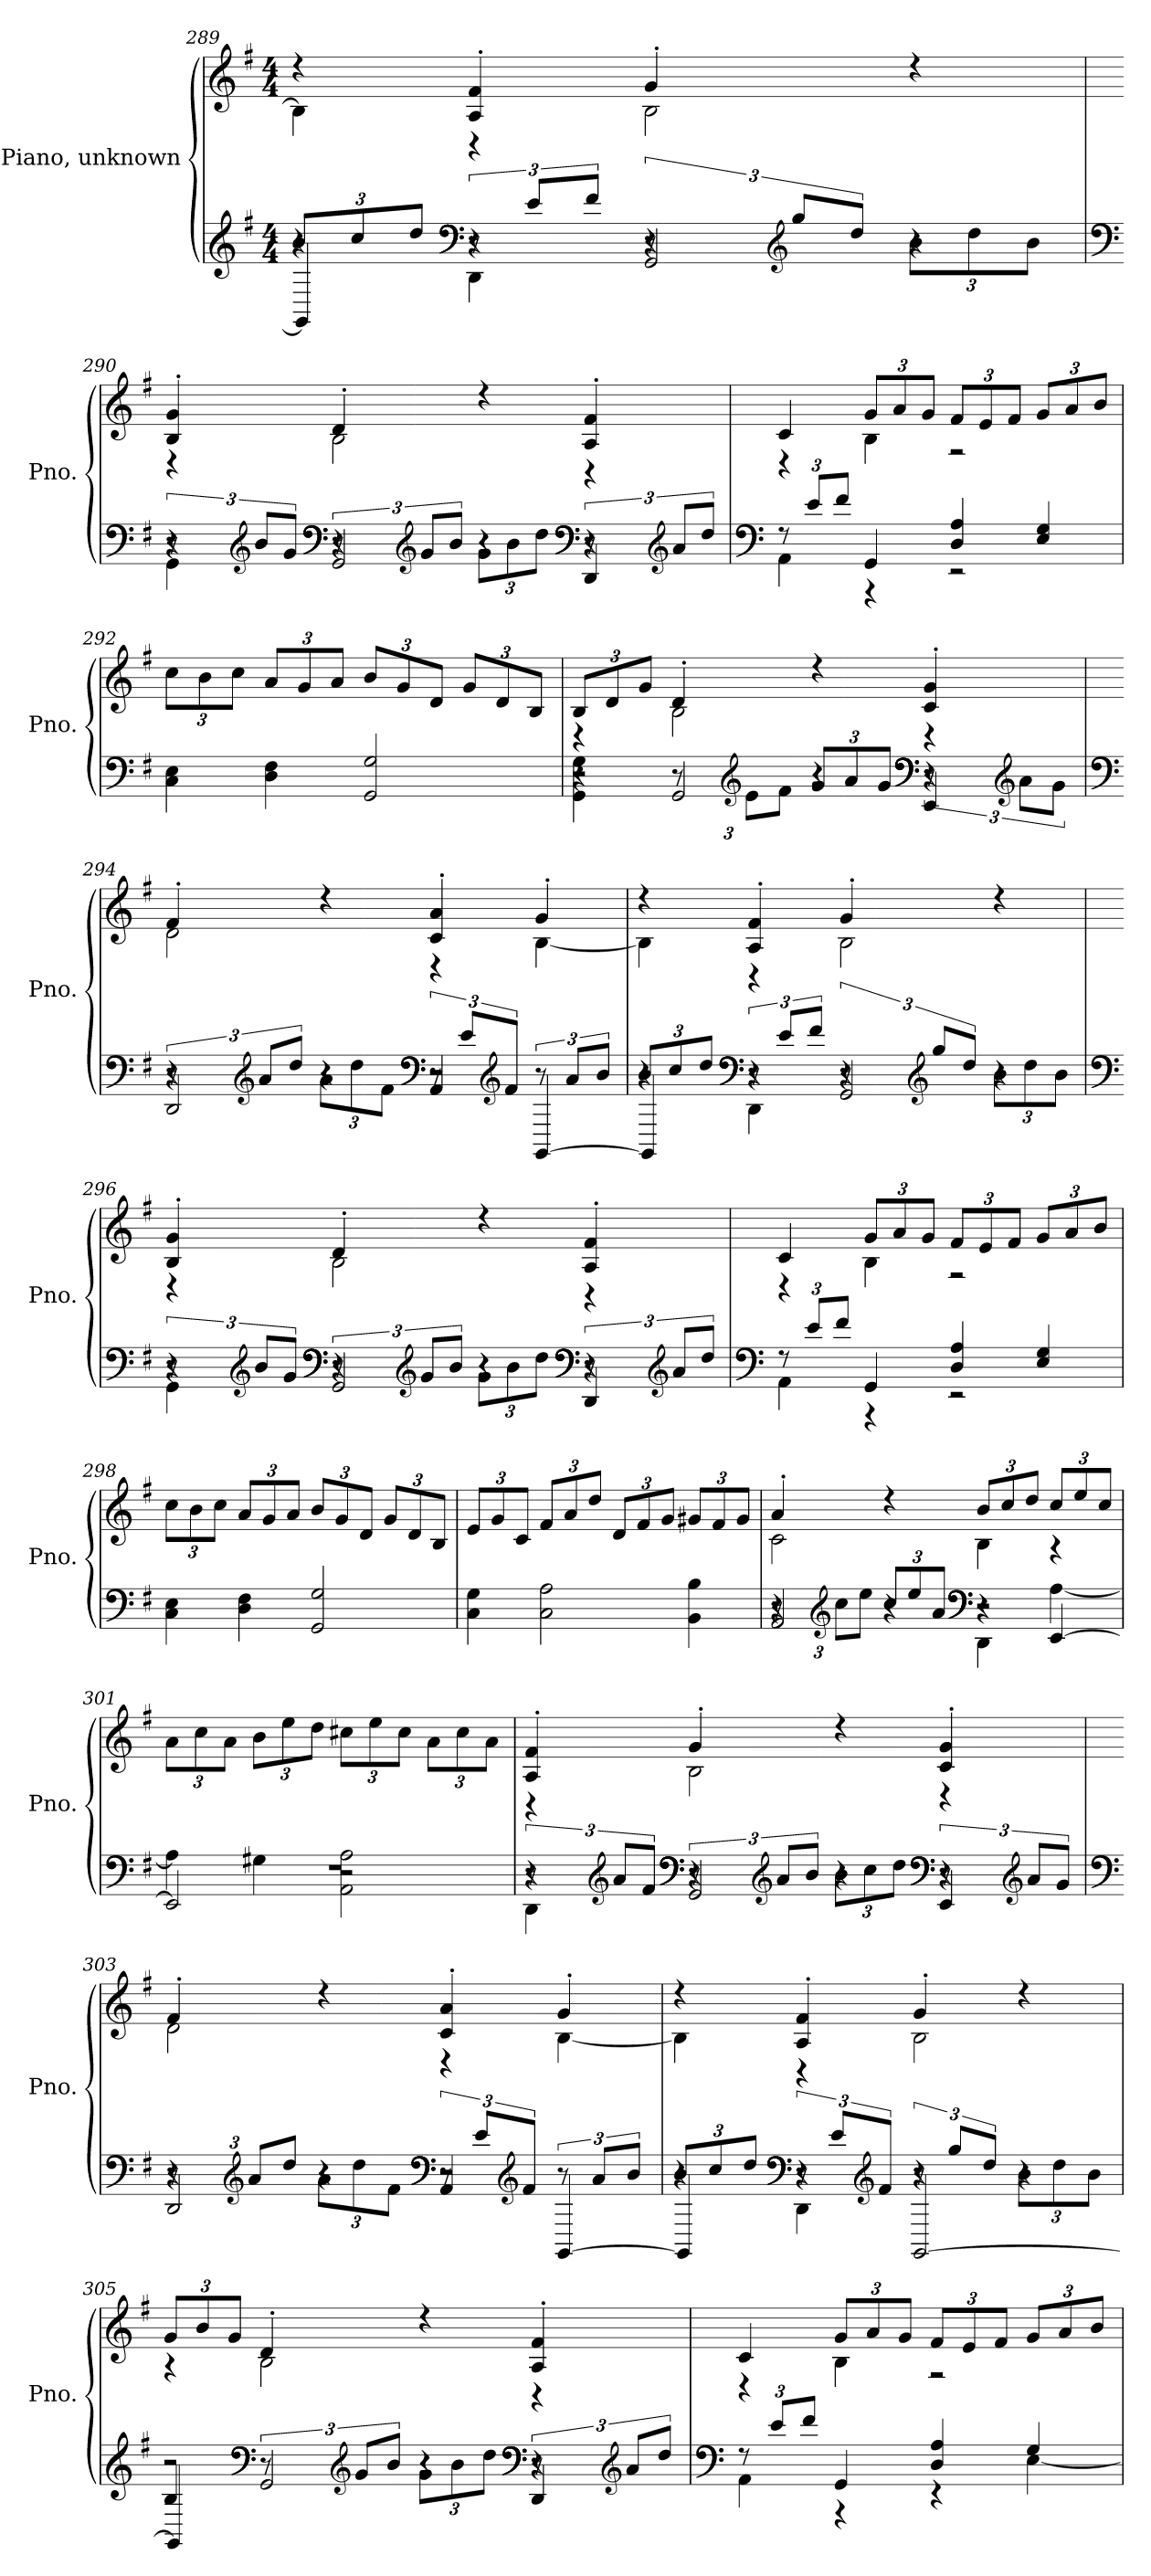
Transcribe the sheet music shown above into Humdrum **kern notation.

**kern	**kern
*part1	*part1
*staff2	*staff1
*I"Piano, unknown	*
*I'Pno.	*
*clefG2	*clefG2
*k[f#]	*k[f#]
*M4/4	*M4/4
*Xbrackettup	*
=289	=289
*^	*^
*	*^	*	*
12b/L	4r	4GG/]	4r	4B\]
12cc/	.	.	.	.
12dd/J	.	.	.	.
*clefF4	*	*	*	*
*brackettup	*	*	*	*
12r	4DD\	4r	4A/' 4f#/'	4r
12e/L	.	.	.	.
12f#/J	.	.	.	.
12r	4r	2GG/	4g'/	2B\
*clefG2	*	*	*	*
12gg/L	.	.	.	.
12dd/J	.	.	.	.
*	*Xbrackettup	*	*	*
4r	12b\L	.	4r	.
.	12dd\	.	.	.
.	12b\J	.	.	.
!!LO:LB:g=z	!!
=290	=290	=290	=290	=290
*clefF4	*	*	*	*
*brackettup	*	*	*	*
12r	4GG\	4r	4B/' 4g/'	4r
*clefG2	*	*	*	*
12b/L	.	.	.	.
12g/J	.	.	.	.
*clefF4	*	*	*	*
12r	4r	2GG/	4d'/	2B\
*clefG2	*	*	*	*
12g/L	.	.	.	.
12b/J	.	.	.	.
*	*Xbrackettup	*	*	*
4r	12g\L	.	4r	.
.	12b\	.	.	.
.	12dd\J	.	.	.
*clefF4	*	*	*	*
*brackettup	*	*	*	*
12r	4r	4DD/	4A/' 4f#/'	4r
*clefG2	*	*	*	*
12a/L	.	.	.	.
12dd/J	.	.	.	.
*v	*v	*v	*	*
=291	=291	=291
*clefF4	*	*
*^	*	*
12r	4AA\	4c/	4r
12e/L	.	.	.
12f#/J	.	.	.
*	*	*Xbrackettup	*
4GG/	4r	12g/L	4B\
.	.	12a/	.
.	.	12g/J	.
4D/ 4A/	2r	12f#/L	2r
.	.	12e/	.
.	.	12f#/J	.
4E/ 4G/	.	12g/L	.
.	.	12a/	.
.	.	12b/J	.
*v	*v	*	*
*	*v	*v
!!LO:LB:g=z
=292	=292
4C\ 4E\	12cc\L
.	12b\
.	12cc\J
4D\ 4F#\	12a/L
.	12g/
.	12a/J
2GG/ 2G/	12b/L
.	12g/
.	12d/J
.	12g/L
.	12d/
.	12B/J
=293	=293
*^	*^
*	*^	*	*
2r	4GG\ 4G\	4r	12B/L	4r
.	.	.	12d/	.
.	.	.	12g/J	.
.	12r	2GG/	4d'/	2B\
*clefG2	*	*	*	*
.	12e\L	.	.	.
.	12f#\J	.	.	.
*Xbrackettup	*	*	*	*
12g/L	4r	.	4r	.
12a/	.	.	.	.
12g/J	.	.	.	.
*clefF4	*	*	*	*
*	*brackettup	*	*	*
4r	12r	4EE/	4c/' 4g/'	4r
*clefG2	*	*	*	*
.	12a\L	.	.	.
.	12g\J	.	.	.
!!LO:LB:g=z	!!
=294	=294	=294	=294	=294
*clefF4	*	*	*	*
12r	4r	2DD/	4f#'/	2d\
*clefG2	*	*	*	*
12a/L	.	.	.	.
12dd/J	.	.	.	.
*	*Xbrackettup	*	*	*
4r	12a\L	.	4r	.
.	12dd\	.	.	.
.	12f#\J	.	.	.
*clefF4	*	*	*	*
*brackettup	*	*	*	*
12r	2r	4AA/	4c/' 4a/'	4r
12e/L	.	.	.	.
*clefG2	*	*	*	*
12f#/J	.	.	.	.
12r	.	[4GG/	4g'/	[4B\
12a/L	.	.	.	.
12b/J	.	.	.	.
=295	=295	=295	=295	=295
*Xbrackettup	*	*	*	*
12b/L	4r	4GG/]	4r	4B\]
12cc/	.	.	.	.
12dd/J	.	.	.	.
*clefF4	*	*	*	*
*brackettup	*	*	*	*
12r	4DD\	4r	4A/' 4f#/'	4r
12e/L	.	.	.	.
12f#/J	.	.	.	.
12r	4r	2GG/	4g'/	2B\
*clefG2	*	*	*	*
12gg/L	.	.	.	.
12dd/J	.	.	.	.
*	*Xbrackettup	*	*	*
4r	12b\L	.	4r	.
.	12dd\	.	.	.
.	12b\J	.	.	.
!!LO:LB:g=z	!!
=296	=296	=296	=296	=296
*clefF4	*	*	*	*
*brackettup	*	*	*	*
12r	4GG\	4r	4B/' 4g/'	4r
*clefG2	*	*	*	*
12b/L	.	.	.	.
12g/J	.	.	.	.
*clefF4	*	*	*	*
12r	4r	2GG/	4d'/	2B\
*clefG2	*	*	*	*
12g/L	.	.	.	.
12b/J	.	.	.	.
*	*Xbrackettup	*	*	*
4r	12g\L	.	4r	.
.	12b\	.	.	.
.	12dd\J	.	.	.
*clefF4	*	*	*	*
*brackettup	*	*	*	*
12r	4r	4DD/	4A/' 4f#/'	4r
*clefG2	*	*	*	*
12a/L	.	.	.	.
12dd/J	.	.	.	.
*v	*v	*v	*	*
=297	=297	=297
*clefF4	*	*
*^	*	*
12r	4AA\	4c/	4r
12e/L	.	.	.
12f#/J	.	.	.
4GG/	4r	12g/L	4B\
.	.	12a/	.
.	.	12g/J	.
4D/ 4A/	2r	12f#/L	2r
.	.	12e/	.
.	.	12f#/J	.
4E/ 4G/	.	12g/L	.
.	.	12a/	.
.	.	12b/J	.
*v	*v	*	*
*	*v	*v
!!LO:PB:g=z
=298	=298
4C\ 4E\	12cc\L
.	12b\
.	12cc\J
4D\ 4F#\	12a/L
.	12g/
.	12a/J
2GG/ 2G/	12b/L
.	12g/
.	12d/J
.	12g/L
.	12d/
.	12B/J
=299	=299
4C\ 4G\	12e/L
.	12g/
.	12c/J
2C\ 2A\	12f#/L
.	12a/
.	12dd/J
.	12d/L
.	12f#/
.	12g/J
4BB\ 4B\	12g#X/L
.	12f#/
.	12g#/J
=300	=300
*^	*^
*	*^	*	*
4r	12r	2AA/	4a'/	2c\
*clefG2	*	*	*	*
.	12cc\L	.	.	.
.	12ee\J	.	.	.
*Xbrackettup	*	*	*	*
12cc/L	4r	.	4r	.
12ee/	.	.	.	.
12a/J	.	.	.	.
*clefF4	*	*	*	*
2r	4DD\	4r	12b/L	4B\
.	.	.	12cc/	.
.	.	.	12dd/J	.
.	[4A\	[4EE/	12cc/L	4r
.	.	.	12ee/	.
.	.	.	12cc/J	.
*	*	*	*v	*v
!!LO:LB:g=z
=301	=301	=301	=301
1r	4A\]	2EE/]	12a\L
.	.	.	12cc\
.	.	.	12a\J
.	4G#X\	.	12b\L
.	.	.	12ee\
.	.	.	12dd\J
.	2AA\ 2A\	2r	12cc#X\L
.	.	.	12ee\
.	.	.	12cc#\J
.	.	.	12a\L
.	.	.	12cc#\
.	.	.	12a\J
=302	=302	=302	=302
*brackettup	*	*	*
*	*	*	*^
12r	4DD\	4r	4A/' 4f#/'	4r
*clefG2	*	*	*	*
12a/L	.	.	.	.
12f#/J	.	.	.	.
*clefF4	*	*	*	*
12r	4r	2GG/	4g'/	2B\
*clefG2	*	*	*	*
12a/L	.	.	.	.
12b/J	.	.	.	.
*	*Xbrackettup	*	*	*
4r	12b\L	.	4r	.
.	12cc\	.	.	.
.	12dd\J	.	.	.
*clefF4	*	*	*	*
*brackettup	*	*	*	*
12r	4r	4EE/	4c/' 4g/'	4r
*clefG2	*	*	*	*
12a/L	.	.	.	.
12g/J	.	.	.	.
!!LO:LB:g=z	!!
=303	=303	=303	=303	=303
*clefF4	*	*	*	*
12r	4r	2DD/	4f#'/	2d\
*clefG2	*	*	*	*
12a/L	.	.	.	.
12dd/J	.	.	.	.
*	*Xbrackettup	*	*	*
4r	12a\L	.	4r	.
.	12dd\	.	.	.
.	12f#\J	.	.	.
*clefF4	*	*	*	*
*brackettup	*	*	*	*
12r	2r	4AA/	4c/' 4a/'	4r
12e/L	.	.	.	.
*clefG2	*	*	*	*
12f#/J	.	.	.	.
12r	.	[4GG/	4g'/	[4B\
12a/L	.	.	.	.
12b/J	.	.	.	.
=304	=304	=304	=304	=304
*Xbrackettup	*	*	*	*
12b/L	4r	4GG/]	4r	4B\]
12cc/	.	.	.	.
12dd/J	.	.	.	.
*clefF4	*	*	*	*
*brackettup	*	*	*	*
12r	4DD\	4r	4A/' 4f#/'	4r
12e/L	.	.	.	.
*clefG2	*	*	*	*
12f#/J	.	.	.	.
12r	4r	[2GG/	4g'/	2B\
12gg/L	.	.	.	.
12dd/J	.	.	.	.
*	*Xbrackettup	*	*	*
4r	12b\L	.	4r	.
.	12dd\	.	.	.
.	12b\J	.	.	.
!!LO:LB:g=z	!!
=305	=305	=305	=305	=305
4B/	2r	4GG/]	12g/L	4r
.	.	.	12b/	.
.	.	.	12g/J	.
*clefF4	*	*	*	*
*brackettup	*	*	*	*
12r	.	2GG/	4d'/	2B\
*clefG2	*	*	*	*
12g/L	.	.	.	.
12b/J	.	.	.	.
*	*Xbrackettup	*	*	*
4r	12g\L	.	4r	.
.	12b\	.	.	.
.	12dd\J	.	.	.
*clefF4	*	*	*	*
*brackettup	*	*	*	*
12r	4r	4DD/	4A/' 4f#/'	4r
*clefG2	*	*	*	*
12a/L	.	.	.	.
12dd/J	.	.	.	.
*v	*v	*v	*	*
=306	=306	=306
*clefF4	*	*
*^	*	*
12r	4AA\	4c/	4r
12e/L	.	.	.
12f#/J	.	.	.
4GG/	4r	12g/L	4B\
.	.	12a/	.
.	.	12g/J	.
4D/ 4A/	4r	12f#/L	2r
.	.	12e/	.
.	.	12f#/J	.
4G/	[4E\	12g/L	.
.	.	12a/	.
.	.	12b/J	.
*v	*v	*	*
*	*v	*v
=	=
*-	*-
